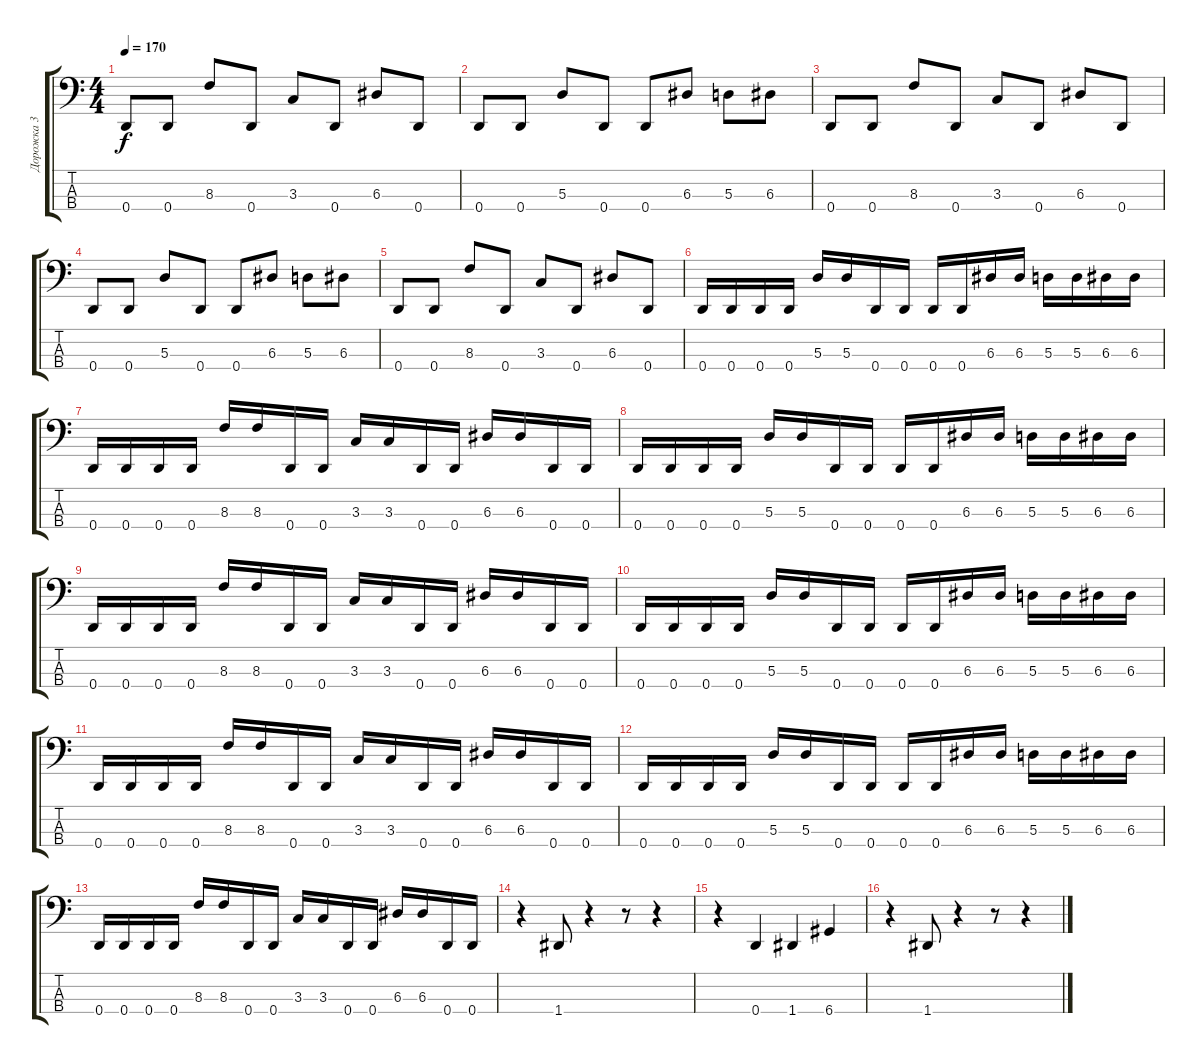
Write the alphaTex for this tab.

\track ("Дорожка 3" "Дорожка 3") {instrument electricbasspick}
\staff {score tabs}
\tuning (G2 D2 A1 D1) {hide}
\ts (4 4)
\tempo 170
\clef f4
\ks c
0.4.8{dy f} 0.4.8 8.3.8 0.4.8 3.3.8 0.4.8 6.3.8 0.4.8 |
0.4.8 0.4.8 5.3.8 0.4.8 0.4.8 6.3.8 5.3.8 6.3.8 |
0.4.8 0.4.8 8.3.8 0.4.8 3.3.8 0.4.8 6.3.8 0.4.8 |
0.4.8 0.4.8 5.3.8 0.4.8 0.4.8 6.3.8 5.3.8 6.3.8 |
0.4.8 0.4.8 8.3.8 0.4.8 3.3.8 0.4.8 6.3.8 0.4.8 |
0.4.16 0.4.16 0.4.16 0.4.16 5.3.16 5.3.16 0.4.16 0.4.16 0.4.16 0.4.16 6.3.16 6.3.16 5.3.16 5.3.16 6.3.16 6.3.16 |
0.4.16 0.4.16 0.4.16 0.4.16 8.3.16 8.3.16 0.4.16 0.4.16 3.3.16 3.3.16 0.4.16 0.4.16 6.3.16 6.3.16 0.4.16 0.4.16 |
0.4.16 0.4.16 0.4.16 0.4.16 5.3.16 5.3.16 0.4.16 0.4.16 0.4.16 0.4.16 6.3.16 6.3.16 5.3.16 5.3.16 6.3.16 6.3.16 |
0.4.16 0.4.16 0.4.16 0.4.16 8.3.16 8.3.16 0.4.16 0.4.16 3.3.16 3.3.16 0.4.16 0.4.16 6.3.16 6.3.16 0.4.16 0.4.16 |
0.4.16 0.4.16 0.4.16 0.4.16 5.3.16 5.3.16 0.4.16 0.4.16 0.4.16 0.4.16 6.3.16 6.3.16 5.3.16 5.3.16 6.3.16 6.3.16 |
0.4.16 0.4.16 0.4.16 0.4.16 8.3.16 8.3.16 0.4.16 0.4.16 3.3.16 3.3.16 0.4.16 0.4.16 6.3.16 6.3.16 0.4.16 0.4.16 |
0.4.16 0.4.16 0.4.16 0.4.16 5.3.16 5.3.16 0.4.16 0.4.16 0.4.16 0.4.16 6.3.16 6.3.16 5.3.16 5.3.16 6.3.16 6.3.16 |
0.4.16 0.4.16 0.4.16 0.4.16 8.3.16 8.3.16 0.4.16 0.4.16 3.3.16 3.3.16 0.4.16 0.4.16 6.3.16 6.3.16 0.4.16 0.4.16 |
r.4 1.4.8 r.4 r.8 r.4 |
r.4 0.4.4 1.4.4 6.4.4 |
r.4 1.4.8 r.4 r.8 r.4
